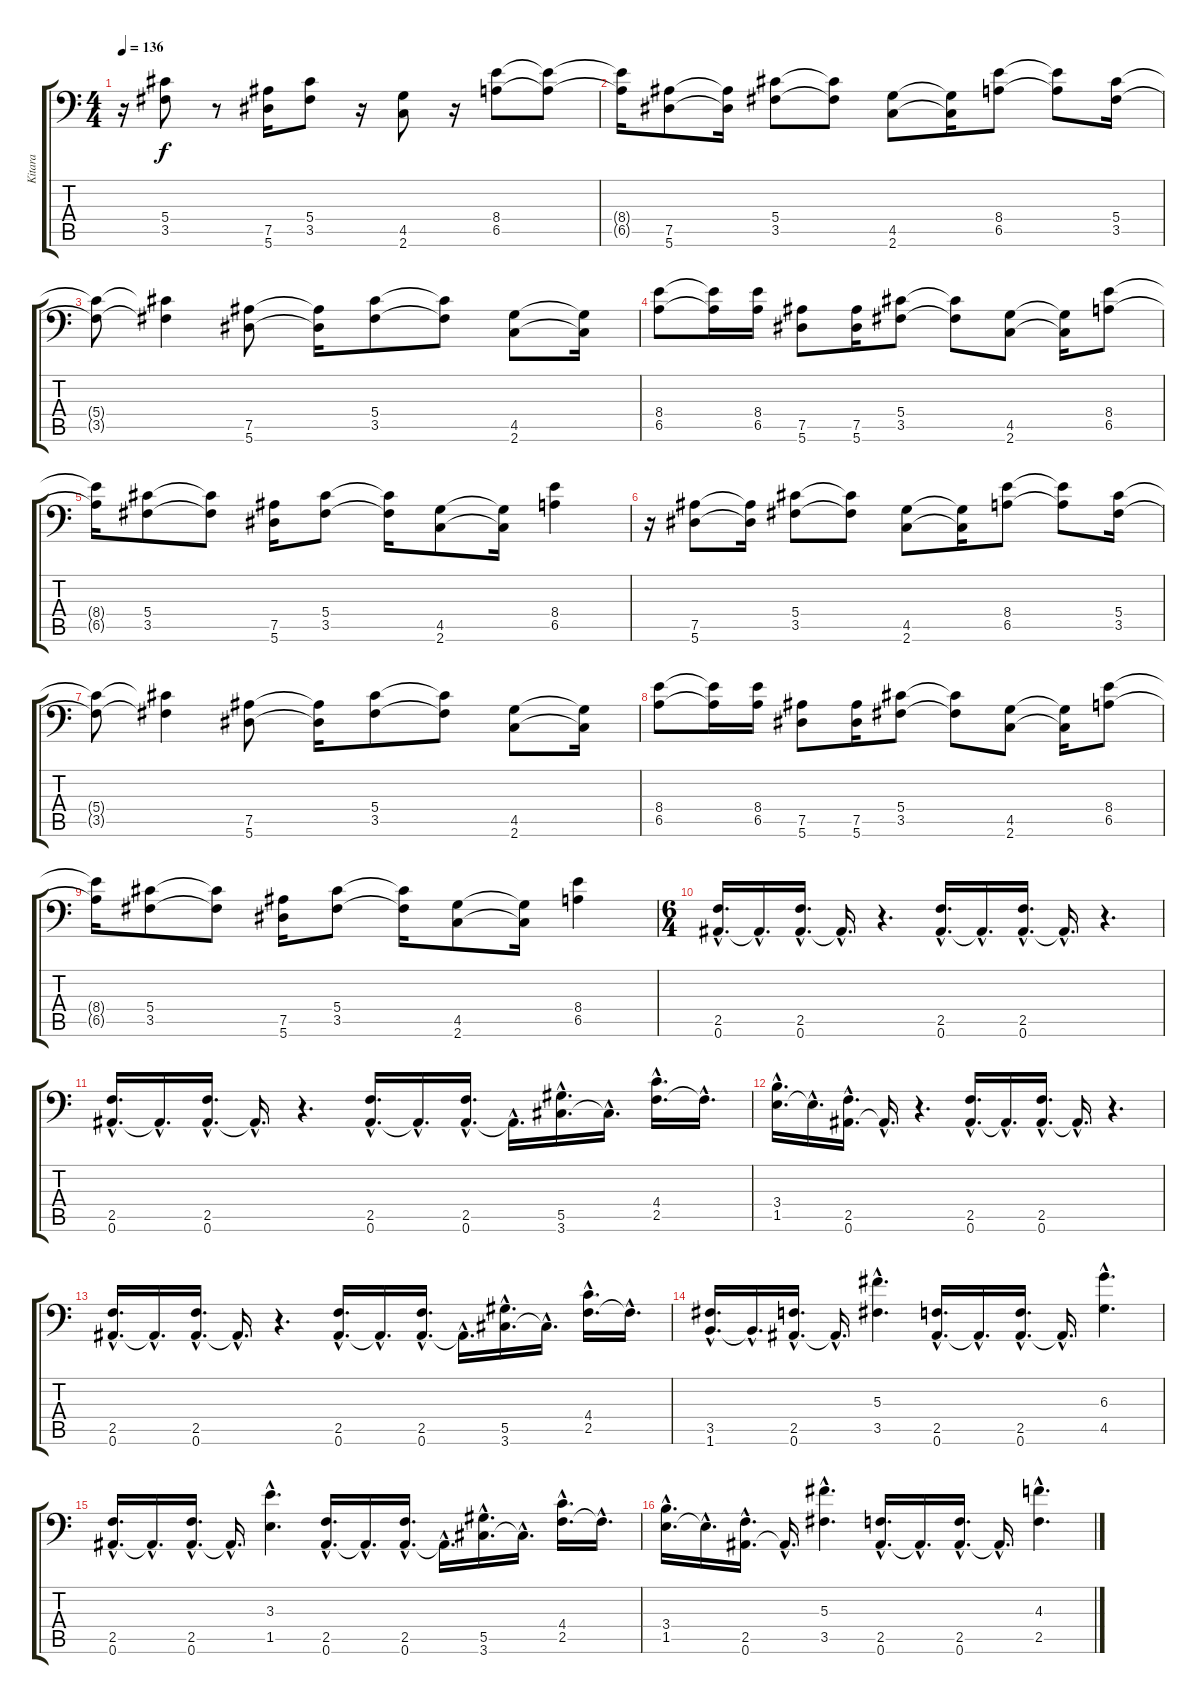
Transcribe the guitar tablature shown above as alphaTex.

\track ("Kitara" "Kitara") {instrument distortionguitar}
\staff {score tabs}
\tuning (Bb3 F3 Db3 Ab2 Eb2 Bb1) {hide}
\ts (4 4)
\tempo 136
\clef f4
\ks c
r.16{dy f} (5.4 3.5).8 r.8 (7.5 5.6).16 (5.4 3.5).8 r.16 (4.5 2.6).8 r.16 (8.4 6.5).8 (8.4{t} 6.5{t}).8 |
(8.4{t} 6.5{t}).16 (7.5 5.6).8 (7.5{t} 5.6{t}).16 (5.4 3.5).8 (5.4{t} 3.5{t}).8 (4.5 2.6).8 (4.5{t} 2.6{t}).16 (8.4 6.5).8 (8.4{t} 6.5{t}).8 (5.4 3.5).16 |
(5.4{t} 3.5{t}).8 (5.4{t} 3.5{t}).4 (7.5 5.6).8 (7.5{t} 5.6{t}).16 (5.4 3.5).8 (5.4{t} 3.5{t}).8 (4.5 2.6).8 (4.5{t} 2.6{t}).16 |
(8.4 6.5).8 (8.4{t} 6.5{t}).16 (8.4 6.5).16 (7.5 5.6).8 (7.5 5.6).16 (5.4 3.5).8 (5.4{t} 3.5{t}).8 (4.5 2.6).8 (4.5{t} 2.6{t}).16 (8.4 6.5).8 |
(8.4{t} 6.5{t}).16 (5.4 3.5).8 (5.4{t} 3.5{t}).8 (7.5 5.6).16 (5.4 3.5).8 (5.4{t} 3.5{t}).16 (4.5 2.6).8 (4.5{t} 2.6{t}).16 (8.4 6.5).4 |
r.16 (7.5 5.6).8 (7.5{t} 5.6{t}).16 (5.4 3.5).8 (5.4{t} 3.5{t}).8 (4.5 2.6).8 (4.5{t} 2.6{t}).16 (8.4 6.5).8 (8.4{t} 6.5{t}).8 (5.4 3.5).16 |
(5.4{t} 3.5{t}).8 (5.4{t} 3.5{t}).4 (7.5 5.6).8 (7.5{t} 5.6{t}).16 (5.4 3.5).8 (5.4{t} 3.5{t}).8 (4.5 2.6).8 (4.5{t} 2.6{t}).16 |
(8.4 6.5).8 (8.4{t} 6.5{t}).16 (8.4 6.5).16 (7.5 5.6).8 (7.5 5.6).16 (5.4 3.5).8 (5.4{t} 3.5{t}).8 (4.5 2.6).8 (4.5{t} 2.6{t}).16 (8.4 6.5).8 |
(8.4{t} 6.5{t}).16 (5.4 3.5).8 (5.4{t} 3.5{t}).8 (7.5 5.6).16 (5.4 3.5).8 (5.4{t} 3.5{t}).16 (4.5 2.6).8 (4.5{t} 2.6{t}).16 (8.4 6.5).4 |
\ts (6 4)
(2.5{hac} 0.6{hac}).16{d} 0.6{hac t}.16{d} (2.5{hac} 0.6{hac}).16{d} 0.6{hac t}.16{d} r.4{d} (2.5{hac} 0.6{hac}).16{d} 0.6{hac t}.16{d} (2.5{hac} 0.6{hac}).16{d} 0.6{hac t}.16{d} r.4{d} |
(2.5{hac} 0.6{hac}).16{d} 0.6{hac t}.16{d} (2.5{hac} 0.6{hac}).16{d} 0.6{hac t}.16{d} r.4{d} (2.5{hac} 0.6{hac}).16{d} 0.6{hac t}.16{d} (2.5{hac} 0.6{hac}).16{d} 0.6{hac t}.16{d} (5.5{hac} 3.6{hac}).16{d} 3.6{hac t}.16{d} (4.4{hac} 2.5{hac}).16{d} 2.5{hac t}.16{d} |
(3.4{hac} 1.5{hac}).16{d} 1.5{hac t}.16{d} (2.5{hac} 0.6{hac}).16{d} 0.6{hac t}.16{d} r.4{d} (2.5{hac} 0.6{hac}).16{d} 0.6{hac t}.16{d} (2.5{hac} 0.6{hac}).16{d} 0.6{hac t}.16{d} r.4{d} |
(2.5{hac} 0.6{hac}).16{d} 0.6{hac t}.16{d} (2.5{hac} 0.6{hac}).16{d} 0.6{hac t}.16{d} r.4{d} (2.5{hac} 0.6{hac}).16{d} 0.6{hac t}.16{d} (2.5{hac} 0.6{hac}).16{d} 0.6{hac t}.16{d} (5.5{hac} 3.6{hac}).16{d} 3.6{hac t}.16{d} (4.4{hac} 2.5{hac}).16{d} 2.5{hac t}.16{d} |
(3.5{hac} 1.6{hac}).16{d} 1.6{hac t}.16{d} (2.5{hac} 0.6{hac}).16{d} 0.6{hac t}.16{d} (5.3{hac} 3.5{hac}).4{d} (2.5{hac} 0.6{hac}).16{d} 0.6{hac t}.16{d} (2.5{hac} 0.6{hac}).16{d} 0.6{hac t}.16{d} (6.3{hac} 4.5{hac}).4{d} |
(2.5{hac} 0.6{hac}).16{d} 0.6{hac t}.16{d} (2.5{hac} 0.6{hac}).16{d} 0.6{hac t}.16{d} (3.3{hac} 1.5{hac}).4{d} (2.5{hac} 0.6{hac}).16{d} 0.6{hac t}.16{d} (2.5{hac} 0.6{hac}).16{d} 0.6{hac t}.16{d} (5.5{hac} 3.6{hac}).16{d} 3.6{hac t}.16{d} (4.4{hac} 2.5{hac}).16{d} 2.5{hac t}.16{d} |
(3.4{hac} 1.5{hac}).16{d} 1.5{hac t}.16{d} (2.5{hac} 0.6{hac}).16{d} 0.6{hac t}.16{d} (5.3{hac} 3.5{hac}).4{d} (2.5{hac} 0.6{hac}).16{d} 0.6{hac t}.16{d} (2.5{hac} 0.6{hac}).16{d} 0.6{hac t}.16{d} (4.3{hac} 2.5{hac}).4{d}
